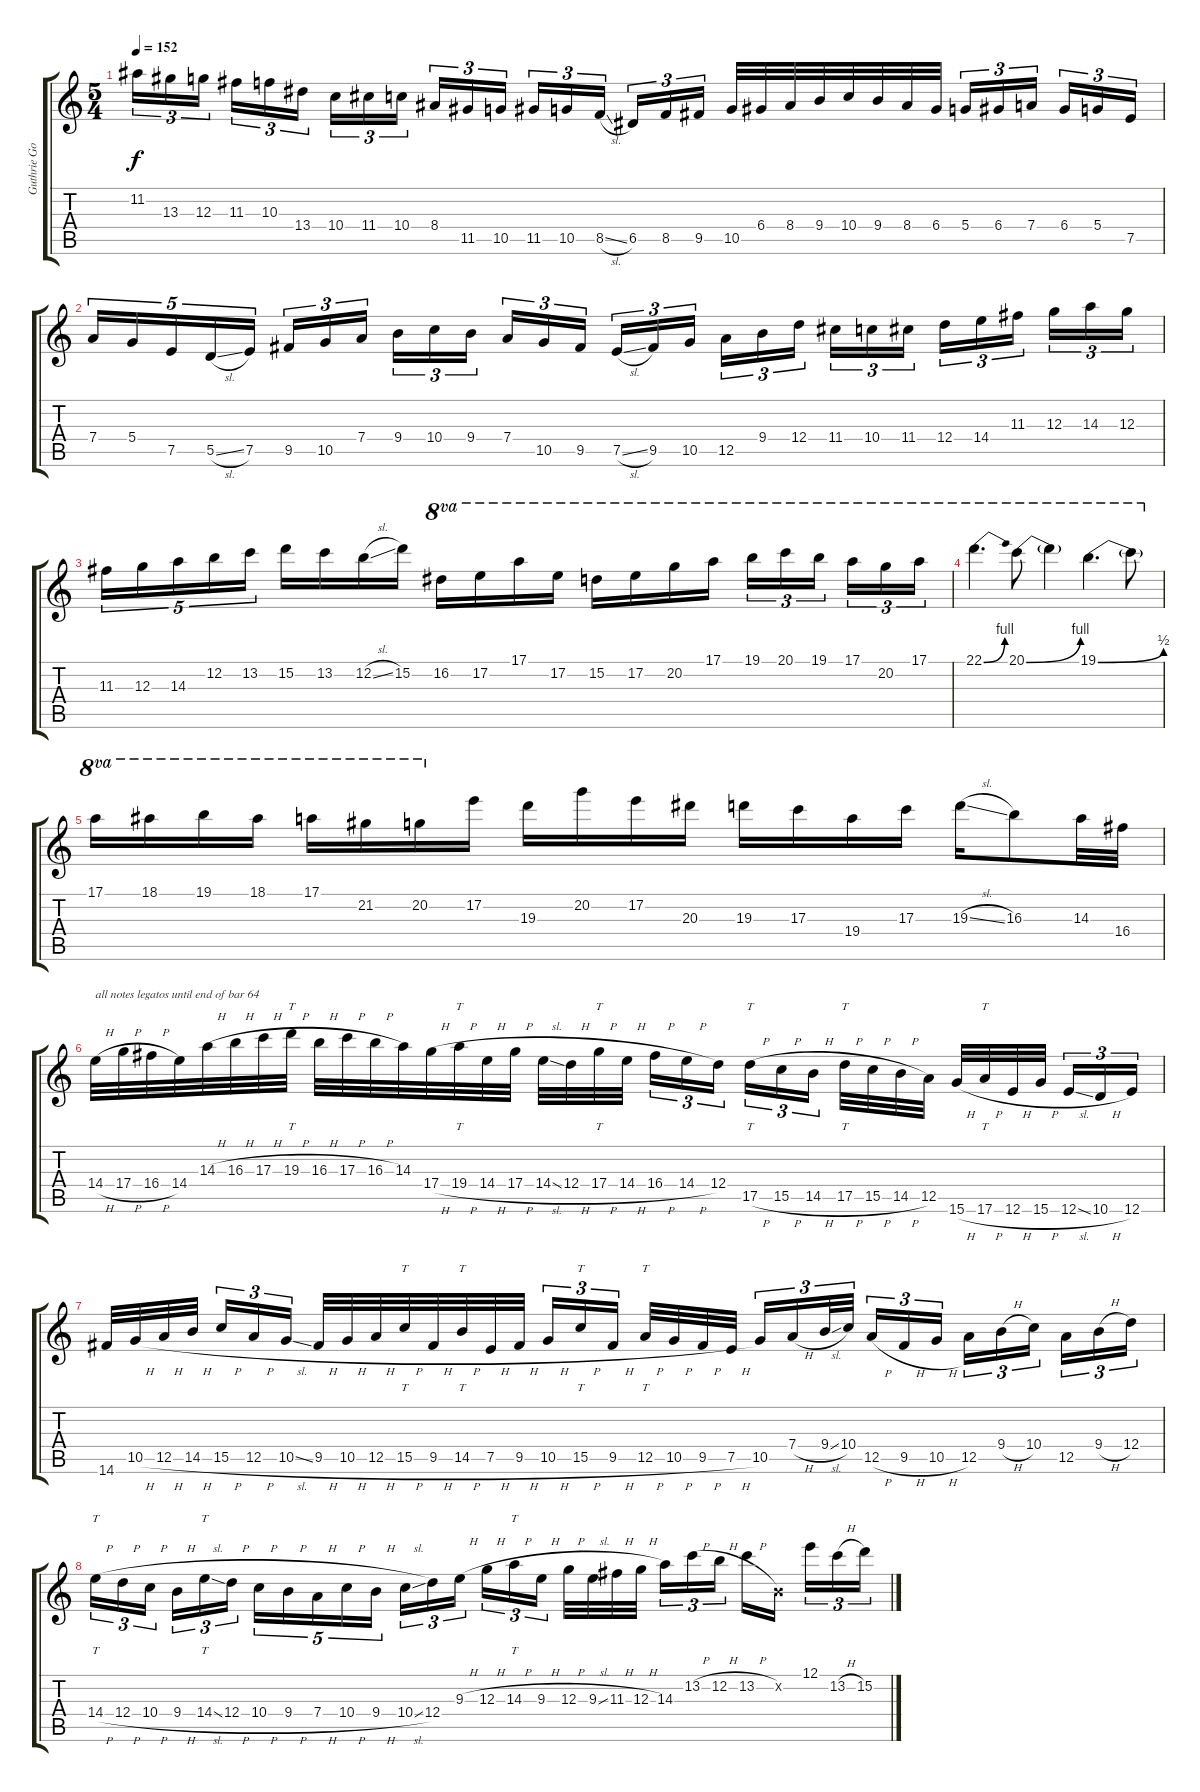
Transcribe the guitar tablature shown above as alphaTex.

\track ("Guthrie Govan" "Guthrie Go") {instrument overdrivenguitar}
\staff {score tabs}
\tuning (E4 B3 G3 D3 A2 E2) {hide}
\ts (5 4)
\tempo 152
\clef g2
\ks c
11.2.16{tu (3 2) dy f} 13.3.16{tu (3 2)} 12.3.16{tu (3 2) beam splitsecondary} 11.3.16{tu (3 2)} 10.3.16{tu (3 2)} 13.4.16{tu (3 2)} 10.4.16{tu (3 2)} 11.4.16{tu (3 2)} 10.4.16{tu (3 2) beam splitsecondary} 8.4.16{tu (3 2)} 11.5.16{tu (3 2)} 10.5.16{tu (3 2)} 11.5.16{tu (3 2)} 10.5.16{tu (3 2)} 8.5{sl}.16{tu (3 2) beam splitsecondary} 6.5.16{tu (3 2)} 8.5.16{tu (3 2)} 9.5.16{tu (3 2)} 10.5.32 6.4.32 8.4.32 9.4.32 10.4.32 9.4.32 8.4.32 6.4.32 5.4.16{tu (3 2)} 6.4.16{tu (3 2)} 7.4.16{tu (3 2) beam splitsecondary} 6.4.16{tu (3 2)} 5.4.16{tu (3 2)} 7.5.16{tu (3 2)} |
7.4.16{tu (5 4)} 5.4.16{tu (5 4)} 7.5.16{tu (5 4)} 5.5{sl}.16{tu (5 4)} 7.5.16{tu (5 4)} 9.5.16{tu (3 2)} 10.5.16{tu (3 2)} 7.4.16{tu (3 2) beam splitsecondary} 9.4.16{tu (3 2)} 10.4.16{tu (3 2)} 9.4.16{tu (3 2)} 7.4.16{tu (3 2)} 10.5.16{tu (3 2)} 9.5.16{tu (3 2) beam splitsecondary} 7.5{sl}.16{tu (3 2)} 9.5.16{tu (3 2)} 10.5.16{tu (3 2)} 12.5.16{tu (3 2)} 9.4.16{tu (3 2)} 12.4.16{tu (3 2) beam splitsecondary} 11.4.16{tu (3 2)} 10.4.16{tu (3 2)} 11.4.16{tu (3 2)} 12.4.16{tu (3 2)} 14.4.16{tu (3 2)} 11.3.16{tu (3 2) beam splitsecondary} 12.3.16{tu (3 2)} 14.3.16{tu (3 2)} 12.3.16{tu (3 2)} |
11.3.16{tu (5 4)} 12.3.16{tu (5 4)} 14.3.16{tu (5 4)} 12.2.16{tu (5 4)} 13.2.16{tu (5 4)} 15.2.16 13.2.16 12.2{sl}.16 15.2.16 16.2.16{ot 8va} 17.2.16{ot 8va} 17.1.16{ot 8va} 17.2.16{ot 8va} 15.2.16{ot 8va} 17.2.16{ot 8va} 20.2.16{ot 8va} 17.1.16{ot 8va} 19.1.16{tu (3 2) ot 8va} 20.1.16{tu (3 2) ot 8va} 19.1.16{tu (3 2) ot 8va beam splitsecondary} 17.1.16{tu (3 2) ot 8va} 20.2.16{tu (3 2) ot 8va} 17.1.16{tu (3 2) ot 8va} |
22.1{be (bend 0 0 60 4)}.4{d ot 8va} 20.1{be (bend 0 0 60 4)}.8{ot 8va} 20.1{t}.4{ot 8va} 19.1{be (bend 0 0 60 2)}.4{d ot 8va} 19.1{t}.8{ot 8va} |
17.1.16{ot 8va} 18.1.16{ot 8va} 19.1.16{ot 8va} 18.1.16{ot 8va} 17.1.16{ot 8va} 21.2.16{ot 8va} 20.2.16{ot 8va} 17.2.16 19.3.16 20.2.16 17.2.16 20.3.16 19.3.16 17.3.16 19.4.16 17.3.16 19.3{sl}.16 16.3.8 14.3.32 16.4.32 |
14.4{h}.32{txt "all notes legatos until end of bar 64"} 17.4{h}.32 16.4{h}.32 14.4.32 14.3{h}.32 16.3{h}.32 17.3{h}.32 19.3{h}.32{tt} 16.3{h}.32 17.3{h}.32 16.3{h}.32 14.3.32 17.4{h}.32 19.4{h}.32{tt} 14.4{h}.32 17.4{h}.32 14.4{sl}.32 12.4{h}.32 17.4{h}.32{tt} 14.4{h}.32{beam splitsecondary} 16.4{h}.16{tu (3 2)} 14.4{h}.16{tu (3 2)} 12.4.16{tu (3 2)} 17.5{h}.16{tt tu (3 2)} 15.5{h}.16{tu (3 2)} 14.5{h}.16{tu (3 2) beam splitsecondary} 17.5{h}.32{tt} 15.5{h}.32 14.5{h}.32 12.5.32 15.6{h}.32 17.6{h}.32{tt} 12.6{h}.32 15.6{h}.32{beam splitsecondary} 12.6{sl}.16{tu (3 2)} 10.6{h}.16{tu (3 2)} 12.6.16{tu (3 2)} |
14.6.32 10.5{h}.32 12.5{h}.32 14.5{h}.32{beam splitsecondary} 15.5{h}.16{tu (3 2)} 12.5{h}.16{tu (3 2)} 10.5{sl}.16{tu (3 2)} 9.5{h}.32 10.5{h}.32 12.5{h}.32 15.5{h}.32{tt} 9.5{h}.32 14.5{h}.32{tt} 7.5{h}.32 9.5{h}.32 10.5{h}.16{tu (3 2)} 15.5{h}.16{tt tu (3 2)} 9.5{h}.16{tu (3 2) beam splitsecondary} 12.5{h}.32{tt} 10.5{h}.32 9.5{h}.32 7.5{h}.32 10.5.16{tu (3 2)} 7.4{h}.16{tu (3 2)} 9.4{sl}.32{tu (3 2)} 10.4.32{tu (3 2) beam splitsecondary} 12.5{h}.16{tu (3 2)} 9.5{h}.16{tu (3 2)} 10.5{h}.16{tu (3 2)} 12.5.16{tu (3 2)} 9.4{h}.16{tu (3 2)} 10.4.16{tu (3 2) beam splitsecondary} 12.5.16{tu (3 2)} 9.4{h}.16{tu (3 2)} 12.4.16{tu (3 2)} |
14.4{h}.16{tt tu (3 2)} 12.4{h}.16{tu (3 2)} 10.4{h}.16{tu (3 2) beam splitsecondary} 9.4{h}.16{tu (3 2)} 14.4{sl}.16{tt tu (3 2)} 12.4{h}.16{tu (3 2)} 10.4{h}.16{tu (5 4)} 9.4{h}.16{tu (5 4)} 7.4{h}.16{tu (5 4)} 10.4{h}.16{tu (5 4)} 9.4{h}.16{tu (5 4)} 10.4{sl}.16{tu (3 2)} 12.4.16{tu (3 2)} 9.3{h}.16{tu (3 2) beam splitsecondary} 12.3{h}.16{tu (3 2)} 14.3{h}.16{tt tu (3 2)} 9.3{h}.16{tu (3 2)} 12.3{h}.32 9.3{sl}.32 11.3{h}.32 12.3{h}.32{beam splitsecondary} 14.3.16{tu (3 2)} 13.2{h}.16{tu (3 2)} 12.2{h}.16{tu (3 2)} 13.2{h}.16 0.2{x}.16{beam splitsecondary} 12.1.16{tu (3 2)} 13.2{h}.16{tu (3 2)} 15.2.16{tu (3 2)}
